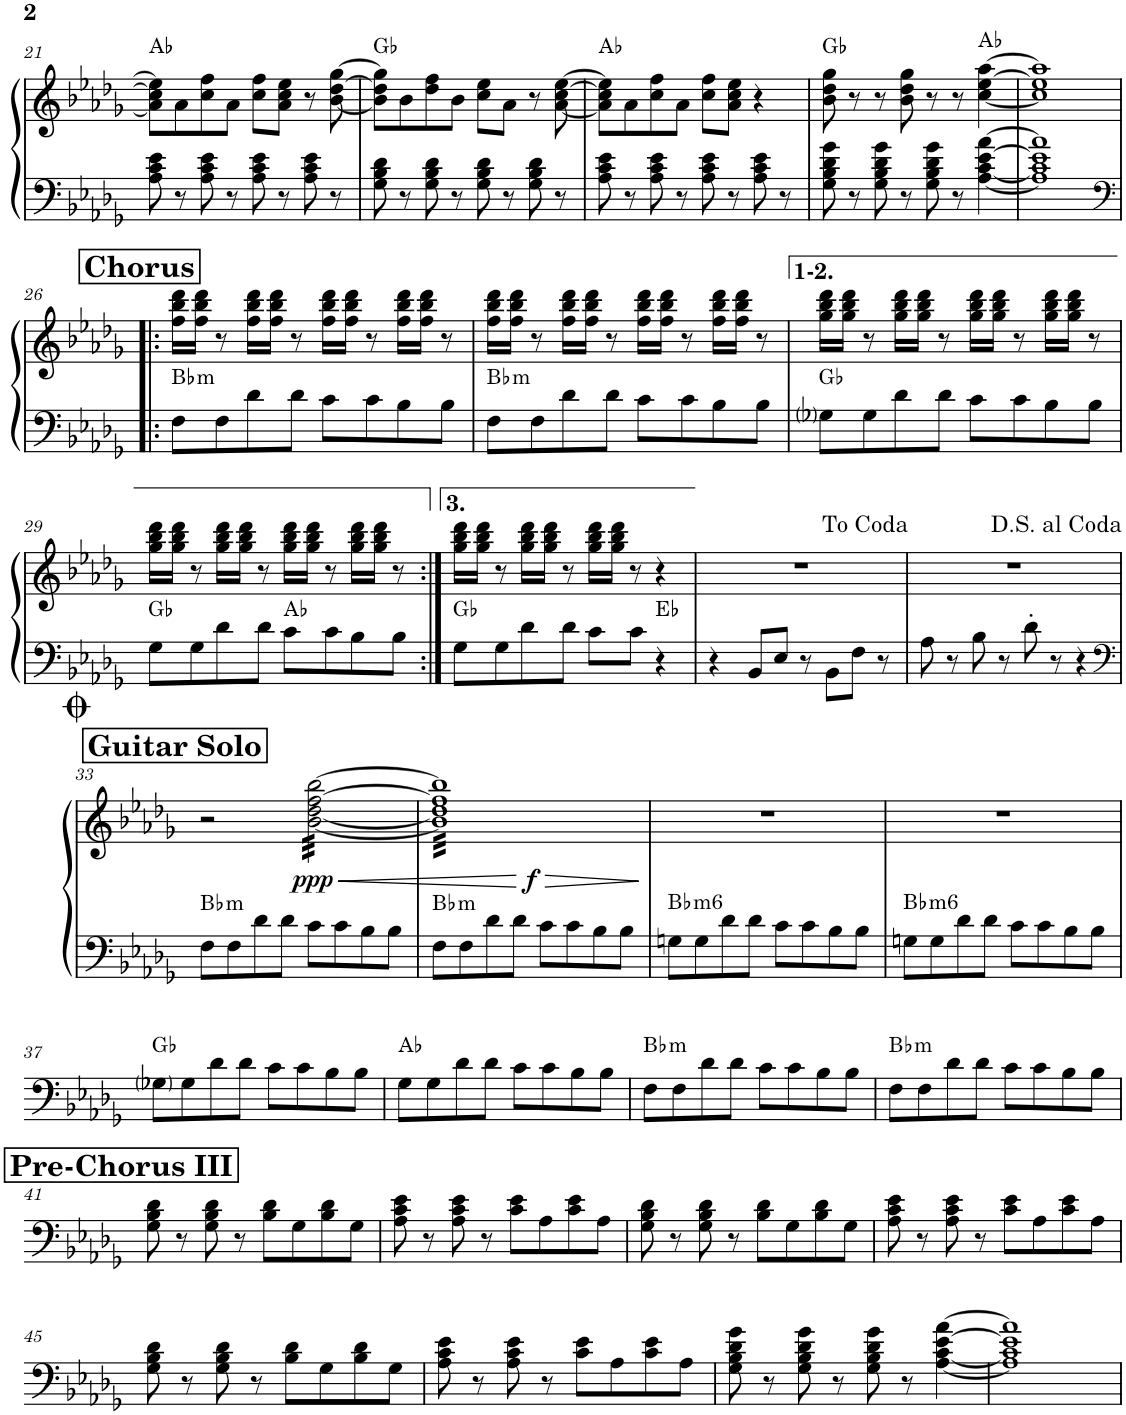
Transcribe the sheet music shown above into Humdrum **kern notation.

**kern	**kern	**kern	**dynam	**harte
*part1	*part1	*part1	*part1	*part1
*staff3	*staff2	*staff1	*staff1/2/3	*
*I"New Age Synthesizer	*	*	*	*
*I'Synth.	*	*	*	*
!!LO:PB:g=z
*clefF4	*clefG2	*clefG2	*	*
*k[b-e-a-d-g-]	*k[b-e-a-d-g-]	*k[b-e-a-d-g-]	*	*
*M4/4	*M4/4	*M4/4	*	*
=21	=21	=21	=21	=21
8A-\ 8c\ 8e-\	8a-\] 8cc\] 8ee-\]L	1r	.	Ab:maj
8r	8a-\	.	.	.
8A-\ 8c\ 8e-\	8cc\ 8ff\	.	.	.
8r	8a-\J	.	.	.
8A-\ 8c\ 8e-\	8cc\ 8ff\L	.	.	.
8r	8a-\ 8cc\ 8ee-\J	.	.	.
8A-\ 8c\ 8e-\	8r	.	.	.
8r	[8b-\ [8dd-\ [8gg-\	.	.	.
=22	=22	=22	=22	=22
8G-\ 8B-\ 8d-\	8b-\] 8dd-\] 8gg-\]L	1r	.	Gb:maj
8r	8b-\	.	.	.
8G-\ 8B-\ 8d-\	8dd-\ 8ff\	.	.	.
8r	8b-\J	.	.	.
8G-\ 8B-\ 8d-\	8cc\ 8ee-\L	.	.	.
8r	8a-\J	.	.	.
8G-\ 8B-\ 8d-\	8r	.	.	.
8r	[8a-\ [8cc\ [8ee-\	.	.	.
=23	=23	=23	=23	=23
8A-\ 8c\ 8e-\	8a-\] 8cc\] 8ee-\]L	1r	.	Ab:maj
8r	8a-\	.	.	.
8A-\ 8c\ 8e-\	8cc\ 8ff\	.	.	.
8r	8a-\J	.	.	.
8A-\ 8c\ 8e-\	8cc\ 8ff\L	.	.	.
8r	8a-\ 8cc\ 8ee-\J	.	.	.
8A-\ 8c\ 8e-\	4r	.	.	.
8r	.	.	.	.
=24	=24	=24	=24	=24
*	*	*^	*	*
8G-\ 8B-\ 8d-\ 8g-\	8b-\ 8dd-\ 8gg-\	1r	2.ryy	.	Gb:maj
8r	8r	.	.	.	.
8G-\ 8B-\ 8d-\ 8g-\	8r	.	.	.	.
8r	8b-\ 8dd-\ 8gg-\	.	.	.	.
8G-\ 8B-\ 8d-\ 8g-\	8r	.	.	.	.
8r	8r	.	.	.	.
[4A-\ [4c\ [4e-\ [4a-\	[4cc\ [4ee-\ [4aa-\	.	4ryy	.	Ab:maj
*	*	*v	*v	*	*
=25	=25	=25	=25	=25
1A-] 1c] 1e-] 1a-]	1cc] 1ee-] 1aa-]	1r	.	.
!!LO:LB:g=z
!!LO:REH:place=s1:a:B:cj:fs=14:t=Chorus
=26!|:	=26!|:	=26!|:	=26!|:	=26!|:
*clefF4	*	*	*	*
!	!	!	!	!LO:H:kt=m
8F\L	16ff\ 16bb-\ 16ddd-\LL	1r	.	Bb:min
.	16ff\ 16bb-\ 16ddd-\JJ	.	.	.
8F\	8r	.	.	.
8d-\	16ff\ 16bb-\ 16ddd-\LL	.	.	.
.	16ff\ 16bb-\ 16ddd-\JJ	.	.	.
8d-\J	8r	.	.	.
8c\L	16ff\ 16bb-\ 16ddd-\LL	.	.	.
.	16ff\ 16bb-\ 16ddd-\JJ	.	.	.
8c\	8r	.	.	.
8B-\	16ff\ 16bb-\ 16ddd-\LL	.	.	.
.	16ff\ 16bb-\ 16ddd-\JJ	.	.	.
8B-\J	8r	.	.	.
=27	=27	=27	=27	=27
!	!	!	!	!LO:H:kt=m
8F\L	16ff\ 16bb-\ 16ddd-\LL	1r	.	Bb:min
.	16ff\ 16bb-\ 16ddd-\JJ	.	.	.
8F\	8r	.	.	.
8d-\	16ff\ 16bb-\ 16ddd-\LL	.	.	.
.	16ff\ 16bb-\ 16ddd-\JJ	.	.	.
8d-\J	8r	.	.	.
8c\L	16ff\ 16bb-\ 16ddd-\LL	.	.	.
.	16ff\ 16bb-\ 16ddd-\JJ	.	.	.
8c\	8r	.	.	.
8B-\	16ff\ 16bb-\ 16ddd-\LL	.	.	.
.	16ff\ 16bb-\ 16ddd-\JJ	.	.	.
8B-\J	8r	.	.	.
=28	=28	=28	=28	=28
8G-i\L	16gg-\ 16bb-\ 16ddd-\LL	1r	.	Gb:maj
.	16gg-\ 16bb-\ 16ddd-\JJ	.	.	.
8G-\	8r	.	.	.
8d-\	16gg-\ 16bb-\ 16ddd-\LL	.	.	.
.	16gg-\ 16bb-\ 16ddd-\JJ	.	.	.
8d-\J	8r	.	.	.
8c\L	16gg-\ 16bb-\ 16ddd-\LL	.	.	.
.	16gg-\ 16bb-\ 16ddd-\JJ	.	.	.
8c\	8r	.	.	.
8B-\	16gg-\ 16bb-\ 16ddd-\LL	.	.	.
.	16gg-\ 16bb-\ 16ddd-\JJ	.	.	.
8B-\J	8r	.	.	.
!!LO:LB:g=z
=29	=29	=29	=29	=29
*	*	*^	*	*
8G-\L	16gg-\ 16bb-\ 16ddd-\LL	1r	2ryy	.	Gb:maj
.	16gg-\ 16bb-\ 16ddd-\JJ	.	.	.	.
8G-\	8r	.	.	.	.
8d-\	16gg-\ 16bb-\ 16ddd-\LL	.	.	.	.
.	16gg-\ 16bb-\ 16ddd-\JJ	.	.	.	.
8d-\J	8r	.	.	.	.
8c\L	16gg-\ 16bb-\ 16ddd-\LL	.	2ryy	.	Ab:maj
.	16gg-\ 16bb-\ 16ddd-\JJ	.	.	.	.
8c\	8r	.	.	.	.
8B-\	16gg-\ 16bb-\ 16ddd-\LL	.	.	.	.
.	16gg-\ 16bb-\ 16ddd-\JJ	.	.	.	.
8B-\J	8r	.	.	.	.
=30:|!	=30:|!	=30:|!	=30:|!	=30:|!	=30:|!
8G-\L	16gg-\ 16bb-\ 16ddd-\LL	1r	2.ryy	.	Gb:maj
.	16gg-\ 16bb-\ 16ddd-\JJ	.	.	.	.
8G-\	8r	.	.	.	.
8d-\	16gg-\ 16bb-\ 16ddd-\LL	.	.	.	.
.	16gg-\ 16bb-\ 16ddd-\JJ	.	.	.	.
8d-\J	8r	.	.	.	.
8c\L	16gg-\ 16bb-\ 16ddd-\LL	.	.	.	.
.	16gg-\ 16bb-\ 16ddd-\JJ	.	.	.	.
8c\J	8r	.	.	.	.
4r	4r	.	4ryy	.	Eb:maj
*	*	*v	*v	*	*
=31	=31	=31	=31	=31
4r	1r	1r	.	.
8BB-/L	.	.	.	.
8E-/J	.	.	.	.
8r	.	.	.	.
8BB-\L	.	.	.	.
8F\J	.	.	.	.
8r	.	.	.	.
=32	=32	=32	=32	=32
8A-\	1r	1r	.	.
8r	.	.	.	.
8B-\	.	.	.	.
8r	.	.	.	.
8d-'\	.	.	.	.
8r	.	.	.	.
4r	.	.	.	.
!!LO:LB:g=z
!!LO:REH:place=s1:a:B:cj:fs=14:t=Guitar Solo
=33	=33	=33	=33	=33
*clefF4	*	*	*	*
!	!	!	!	!LO:H:kt=m
8F\L	2r	1r	.	Bb:min
8F\	.	.	.	.
8d-\	.	.	.	.
8d-\J	.	.	.	.
!	!	!	!LO:DY:b=2	!
*	*tremolo	*	*	*
8c\L	[32b-\ [32dd-\ [32ff\ [32bb-\LLL	.	ppp	.
.	32b-\ 32dd-\ 32ff\ 32bb-\	.	.	.
.	32b-\ 32dd-\ 32ff\ 32bb-\	.	.	.
.	32b-\ 32dd-\ 32ff\ 32bb-\	.	.	.
8c\	32b-\ 32dd-\ 32ff\ 32bb-\	.	.	.
.	32b-\ 32dd-\ 32ff\ 32bb-\	.	.	.
.	32b-\ 32dd-\ 32ff\ 32bb-\	.	.	.
.	32b-\ 32dd-\ 32ff\ 32bb-\	.	.	.
8B-\	32b-\ 32dd-\ 32ff\ 32bb-\	.	.	.
.	32b-\ 32dd-\ 32ff\ 32bb-\	.	.	.
.	32b-\ 32dd-\ 32ff\ 32bb-\	.	.	.
.	32b-\ 32dd-\ 32ff\ 32bb-\	.	.	.
8B-\J	32b-\ 32dd-\ 32ff\ 32bb-\	.	.	.
.	32b-\ 32dd-\ 32ff\ 32bb-\	.	.	.
.	32b-\ 32dd-\ 32ff\ 32bb-\	.	.	.
.	32b-\ 32dd-\ 32ff\ 32bb-\JJJ	.	.	.
=34	=34	=34	=34	=34
*	*^	*	*	*
!	!	!	!	!	!LO:H:kt=m
8F\L	32b-] 32dd-] 32ff] 32bb-]LLL	2ryy	1r	.	Bb:min
.	32b- 32dd- 32ff 32bb-	.	.	.	.
.	32b- 32dd- 32ff 32bb-	.	.	.	.
.	32b- 32dd- 32ff 32bb-	.	.	.	.
8F\	32b- 32dd- 32ff 32bb-	.	.	.	.
.	32b- 32dd- 32ff 32bb-	.	.	.	.
.	32b- 32dd- 32ff 32bb-	.	.	.	.
.	32b- 32dd- 32ff 32bb-	.	.	.	.
8d-\	32b- 32dd- 32ff 32bb-	.	.	.	.
.	32b- 32dd- 32ff 32bb-	.	.	.	.
.	32b- 32dd- 32ff 32bb-	.	.	.	.
.	32b- 32dd- 32ff 32bb-	.	.	.	.
8d-\J	32b- 32dd- 32ff 32bb-	.	.	.	.
.	32b- 32dd- 32ff 32bb-	.	.	.	.
.	32b- 32dd- 32ff 32bb-	.	.	.	.
.	32b- 32dd- 32ff 32bb-	.	.	.	.
!	!	!	!	!LO:DY:b=2	!
8c\L	32b- 32dd- 32ff 32bb-	2ryy	.	f	.
.	32b- 32dd- 32ff 32bb-	.	.	.	.
.	32b- 32dd- 32ff 32bb-	.	.	.	.
.	32b- 32dd- 32ff 32bb-	.	.	.	.
8c\	32b- 32dd- 32ff 32bb-	.	.	.	.
.	32b- 32dd- 32ff 32bb-	.	.	.	.
.	32b- 32dd- 32ff 32bb-	.	.	.	.
.	32b- 32dd- 32ff 32bb-	.	.	.	.
8B-\	32b- 32dd- 32ff 32bb-	.	.	.	.
.	32b- 32dd- 32ff 32bb-	.	.	.	.
.	32b- 32dd- 32ff 32bb-	.	.	.	.
.	32b- 32dd- 32ff 32bb-	.	.	.	.
8B-\J	32b- 32dd- 32ff 32bb-	.	.	.	.
.	32b- 32dd- 32ff 32bb-	.	.	.	.
.	32b- 32dd- 32ff 32bb-	.	.	.	.
.	32b- 32dd- 32ff 32bb-JJJ	.	.	.	.
*	*Xtremolo	*	*	*	*
=35	=35	=35	=35	=35	=35
!	!	!	!	!	!LO:H:kt=m6
*	*v	*v	*	*	*
8Gn\L	1r	1r	.	Bb:min6
8G\	.	.	.	.
8d-\	.	.	.	.
8d-\J	.	.	.	.
8c\L	.	.	.	.
8c\	.	.	.	.
8B-\	.	.	.	.
8B-\J	.	.	.	.
=36	=36	=36	=36	=36
!	!	!	!	!LO:H:kt=m6
8Gn\L	1r	1r	.	Bb:min6
8G\	.	.	.	.
8d-\	.	.	.	.
8d-\J	.	.	.	.
8c\L	.	.	.	.
8c\	.	.	.	.
8B-\	.	.	.	.
8B-\J	.	.	.	.
!!LO:LB:g=z
=37	=37	=37	=37	=37
8G-X\L	1r	1r	.	Gb:maj
8G-\	.	.	.	.
8d-\	.	.	.	.
8d-\J	.	.	.	.
8c\L	.	.	.	.
8c\	.	.	.	.
8B-\	.	.	.	.
8B-\J	.	.	.	.
=38	=38	=38	=38	=38
8G-\L	1r	1r	.	Ab:maj
8G-\	.	.	.	.
8d-\	.	.	.	.
8d-\J	.	.	.	.
8c\L	.	.	.	.
8c\	.	.	.	.
8B-\	.	.	.	.
8B-\J	.	.	.	.
=39	=39	=39	=39	=39
!	!	!	!	!LO:H:kt=m
8F\L	1r	1r	.	Bb:min
8F\	.	.	.	.
8d-\	.	.	.	.
8d-\J	.	.	.	.
8c\L	.	.	.	.
8c\	.	.	.	.
8B-\	.	.	.	.
8B-\J	.	.	.	.
=40	=40	=40	=40	=40
!	!	!	!	!LO:H:kt=m
8F\L	1r	1r	.	Bb:min
8F\	.	.	.	.
8d-\	.	.	.	.
8d-\J	.	.	.	.
8c\L	.	.	.	.
8c\	.	.	.	.
8B-\	.	.	.	.
8B-\J	.	.	.	.
!!LO:LB:g=z
!!LO:REH:place=s1:a:B:cj:fs=14:t=Pre-Chorus III
=41	=41	=41	=41	=41
8G-\ 8B-\ 8d-\	1r	1r	.	.
8r	.	.	.	.
8G-\ 8B-\ 8d-\	.	.	.	.
8r	.	.	.	.
8B-\ 8d-\L	.	.	.	.
8G-\	.	.	.	.
8B-\ 8d-\	.	.	.	.
8G-\J	.	.	.	.
=42	=42	=42	=42	=42
8A-\ 8c\ 8e-\	1r	1r	.	.
8r	.	.	.	.
8A-\ 8c\ 8e-\	.	.	.	.
8r	.	.	.	.
8c\ 8e-\L	.	.	.	.
8A-\	.	.	.	.
8c\ 8e-\	.	.	.	.
8A-\J	.	.	.	.
=43	=43	=43	=43	=43
8G-\ 8B-\ 8d-\	1r	1r	.	.
8r	.	.	.	.
8G-\ 8B-\ 8d-\	.	.	.	.
8r	.	.	.	.
8B-\ 8d-\L	.	.	.	.
8G-\	.	.	.	.
8B-\ 8d-\	.	.	.	.
8G-\J	.	.	.	.
=44	=44	=44	=44	=44
8A-\ 8c\ 8e-\	1r	1r	.	.
8r	.	.	.	.
8A-\ 8c\ 8e-\	.	.	.	.
8r	.	.	.	.
8c\ 8e-\L	.	.	.	.
8A-\	.	.	.	.
8c\ 8e-\	.	.	.	.
8A-\J	.	.	.	.
!!LO:LB:g=z
=45	=45	=45	=45	=45
8G-\ 8B-\ 8d-\	1r	1r	.	.
8r	.	.	.	.
8G-\ 8B-\ 8d-\	.	.	.	.
8r	.	.	.	.
8B-\ 8d-\L	.	.	.	.
8G-\	.	.	.	.
8B-\ 8d-\	.	.	.	.
8G-\J	.	.	.	.
=46	=46	=46	=46	=46
8A-\ 8c\ 8e-\	1r	1r	.	.
8r	.	.	.	.
8A-\ 8c\ 8e-\	.	.	.	.
8r	.	.	.	.
8c\ 8e-\L	.	.	.	.
8A-\	.	.	.	.
8c\ 8e-\	.	.	.	.
8A-\J	.	.	.	.
=47	=47	=47	=47	=47
8G-\ 8B-\ 8d-\ 8g-\	1r	1r	.	.
8r	.	.	.	.
8G-\ 8B-\ 8d-\ 8g-\	.	.	.	.
8r	.	.	.	.
8G-\ 8B-\ 8d-\ 8g-\	.	.	.	.
8r	.	.	.	.
[4A-\ [4c\ [4e-\ [4a-\	.	.	.	.
=48	=48	=48	=48	=48
1A-] 1c] 1e-] 1a-]	1r	1r	.	.
=	=	=	=	=
*-	*-	*-	*-	*-
